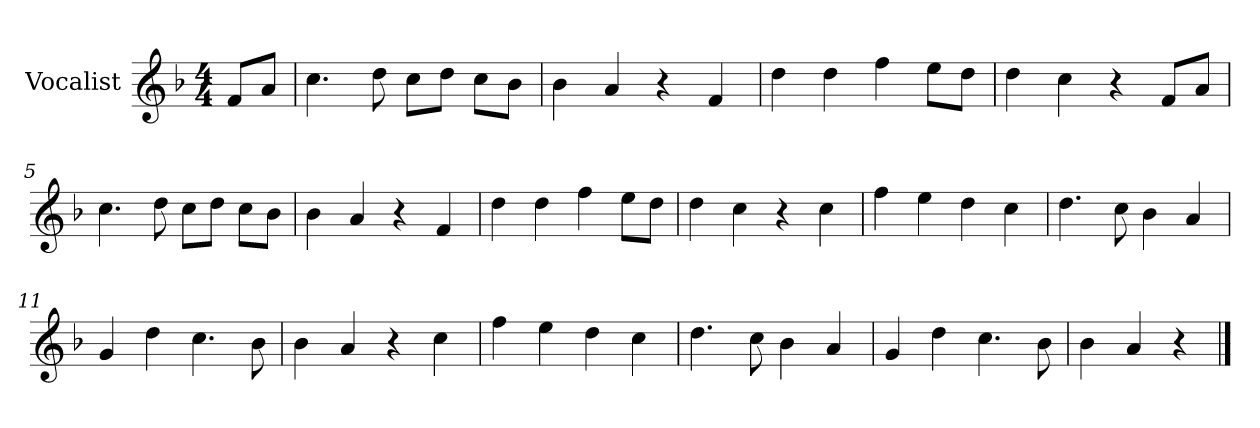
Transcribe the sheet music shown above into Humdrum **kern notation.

**kern
*part1
*staff1
*I"Vocalist
*k[b-]
*F:
*M4/4
=
8fL
8aJ
=1
4.cc
8dd
8ccL
8ddJ
8ccL
8b-J
=2
4b-
4a
4r
4f
=3
4dd
4dd
4ff
8eeL
8ddJ
=4
4dd
4cc
4r
8fL
8aJ
=5
4.cc
8dd
8ccL
8ddJ
8ccL
8b-J
=6
4b-
4a
4r
4f
=7
4dd
4dd
4ff
8eeL
8ddJ
=8
4dd
4cc
4r
4cc
=9
4ff
4ee
4dd
4cc
=10
4.dd
8cc
4b-
4a
=11
4g
4dd
4.cc
8b-
=12
4b-
4a
4r
4cc
=13
4ff
4ee
4dd
4cc
=14
4.dd
8cc
4b-
4a
=15
4g
4dd
4.cc
8b-
=16
4b-
4a
4r
==
*-
